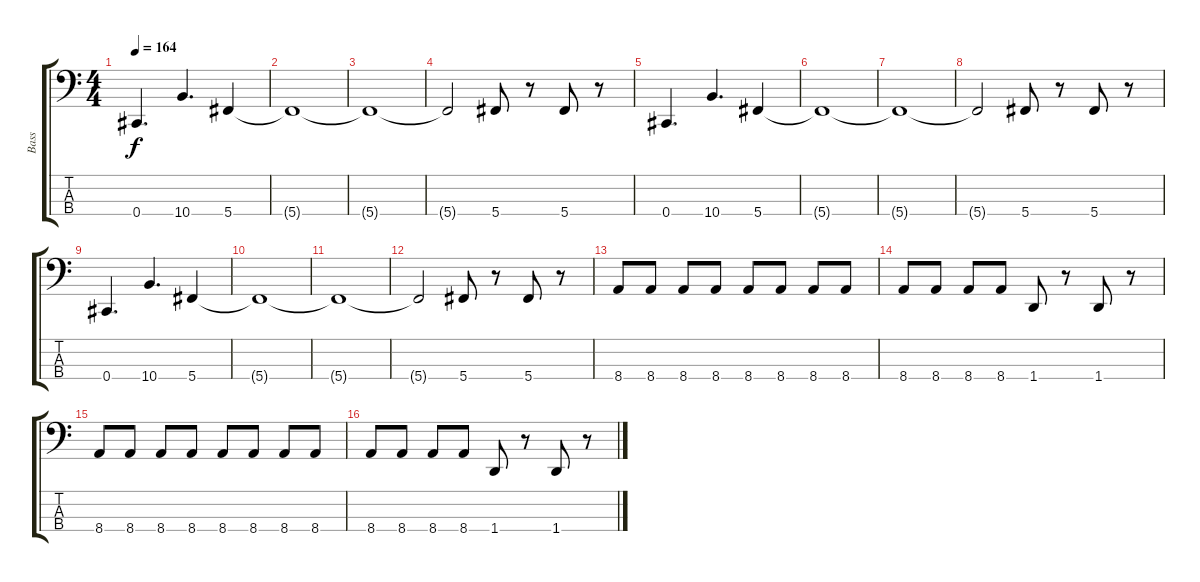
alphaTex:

\track ("Bass" "Bass") {instrument electricbasspick}
\staff {score tabs}
\tuning (Gb2 Db2 Ab1 Db1) {hide}
\ts (4 4)
\tempo 164
\clef f4
\ks c
0.4.4{d dy f} 10.4.4{d} 5.4.4 |
5.4{t}.1 |
5.4{t}.1 |
5.4{t}.2 5.4.8 r.8 5.4.8 r.8 |
0.4.4{d} 10.4.4{d} 5.4.4 |
5.4{t}.1 |
5.4{t}.1 |
5.4{t}.2 5.4.8 r.8 5.4.8 r.8 |
0.4.4{d} 10.4.4{d} 5.4.4 |
5.4{t}.1 |
5.4{t}.1 |
5.4{t}.2 5.4.8 r.8 5.4.8 r.8 |
8.4.8 8.4.8 8.4.8 8.4.8 8.4.8 8.4.8 8.4.8 8.4.8 |
8.4.8 8.4.8 8.4.8 8.4.8 1.4.8 r.8 1.4.8 r.8 |
8.4.8 8.4.8 8.4.8 8.4.8 8.4.8 8.4.8 8.4.8 8.4.8 |
8.4.8 8.4.8 8.4.8 8.4.8 1.4.8 r.8 1.4.8 r.8
